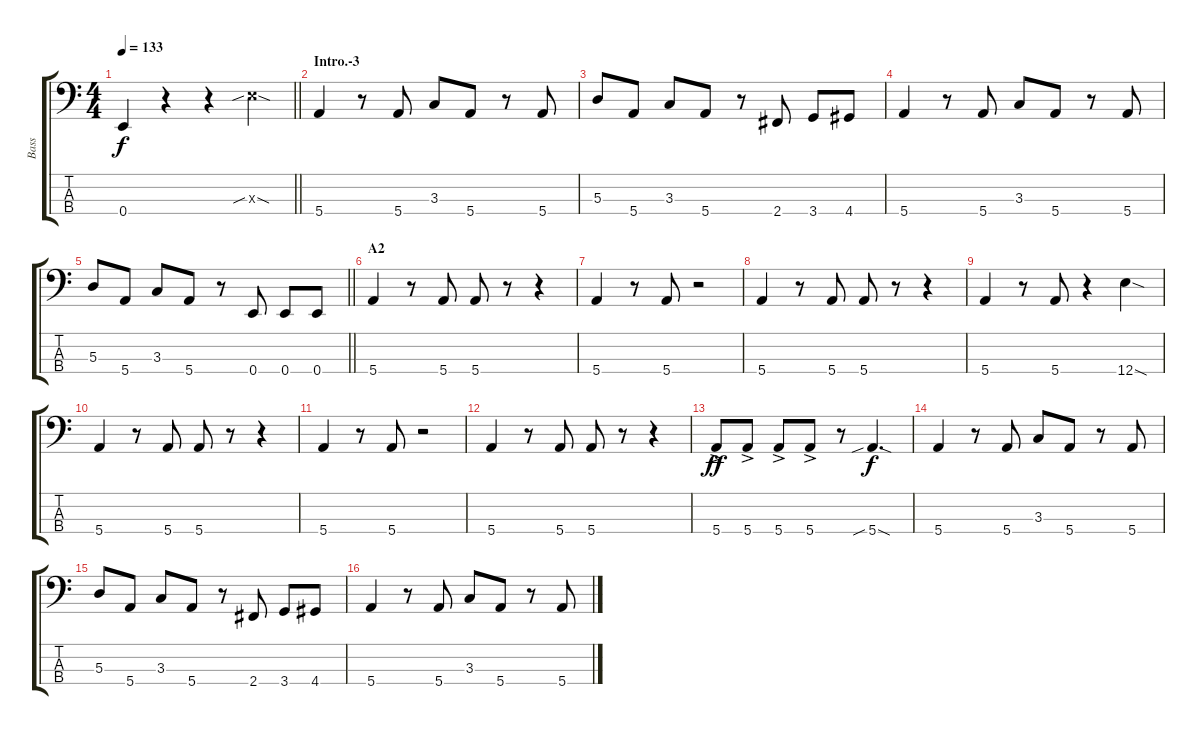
\track ("Bass" "Bass") {instrument electricbassfinger}
\staff {score tabs}
\tuning (G2 D2 A1 E1) {hide}
\ts (4 4)
\tempo 133
\clef f4
\barLineRight lightlight
\ks c
0.4.4{dy f} r.4 r.4 7.3{sib sod x}.4 |
\section ("" "Intro.-3")
5.4.4 r.8 5.4.8 3.3.8 5.4.8 r.8 5.4.8 |
5.3.8 5.4.8 3.3.8 5.4.8 r.8 2.4.8 3.4.8 4.4.8 |
5.4.4 r.8 5.4.8 3.3.8 5.4.8 r.8 5.4.8 |
\barLineRight lightlight
5.3.8 5.4.8 3.3.8 5.4.8 r.8 0.4.8 0.4.8 0.4.8 |
\section ("" "A2")
5.4.4 r.8 5.4.8 5.4.8 r.8 r.4 |
5.4.4 r.8 5.4.8 r.2 |
5.4.4 r.8 5.4.8 5.4.8 r.8 r.4 |
5.4.4 r.8 5.4.8 r.4 12.4{sod}.4 |
5.4.4 r.8 5.4.8 5.4.8 r.8 r.4 |
5.4.4 r.8 5.4.8 r.2 |
5.4.4 r.8 5.4.8 5.4.8 r.8 r.4 |
5.4{ac}.8{dy ff} 5.4{ac}.8 5.4{ac}.8 5.4{ac}.8 r.8 5.4{sib sod}.4{d dy f} |
5.4.4 r.8 5.4.8 3.3.8 5.4.8 r.8 5.4.8 |
5.3.8 5.4.8 3.3.8 5.4.8 r.8 2.4.8 3.4.8 4.4.8 |
5.4.4 r.8 5.4.8 3.3.8 5.4.8 r.8 5.4.8
